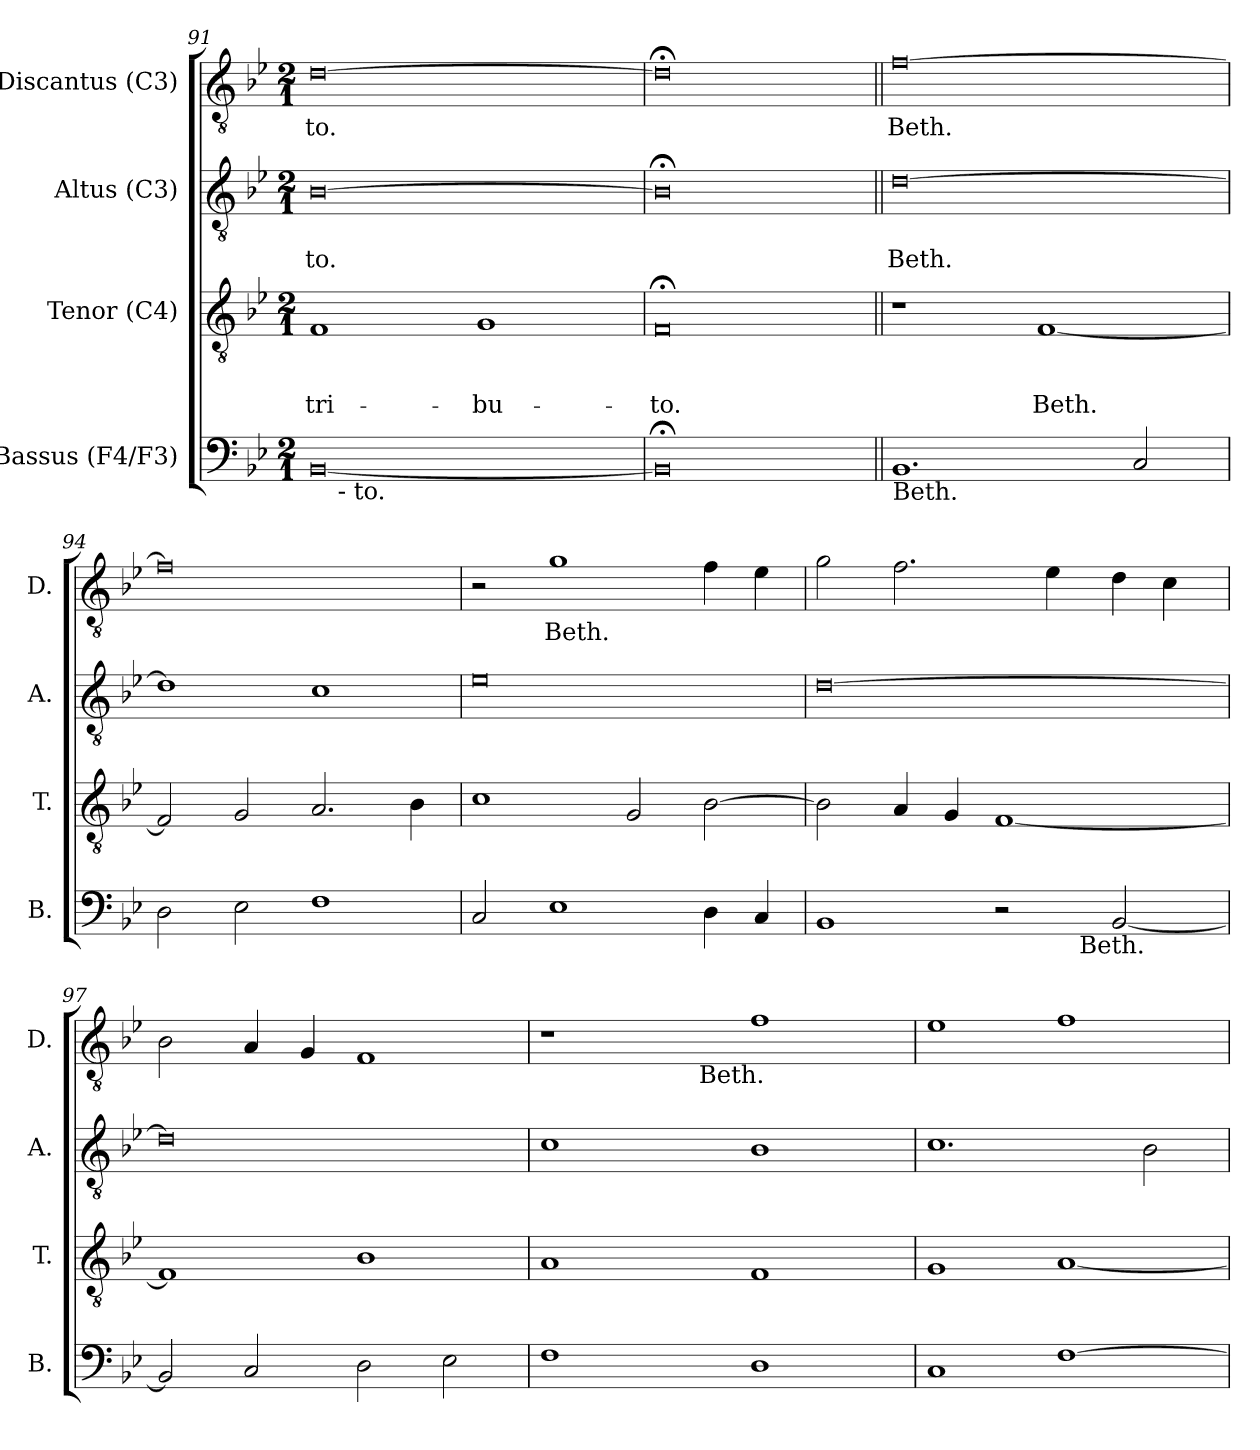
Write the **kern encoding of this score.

**kern	**kern	**text	**text	**text	**kern	**text	**text	**kern	**text
*part4	*part3	*part3	*part3	*part3	*part2	*part2	*part2	*part1	*part1
*staff4	*staff3	*staff3	*staff3	*staff3	*staff2	*staff2	*staff2	*staff1	*staff1
*I"Bassus (F4/F3)	*I"Tenor (C4)	*	*	*	*I"Altus (C3)	*	*	*I"Discantus (C3)	*
*I'B.	*I'T.	*	*	*	*I'A.	*	*	*I'D.	*
!!LO:PB:g=z
*clefF4	*clefGv2	*	*	*	*clefGv2	*	*	*clefGv2	*
*k[b-e-]	*k[b-e-]	*	*	*	*k[b-e-]	*	*	*k[b-e-]	*
*B-:	*B-:	*	*	*	*B-:	*	*	*B-:	*
*M2/1	*M2/1	*	*	*	*M2/1	*	*	*M2/1	*
=91	=91	=91	=91	=91	=91	=91	=91	=91	=91
!	!	!	!	!LO:LY:b	!	!	!LO:LY:b	!	!LO:LY:b:rj
*^	*	*	*	*	*	*	*	*	*
[<0BB-	16ryy	1F	.	.	tri-	[>0B-	.	-to.	[>0d	-to.
!	!LO:TX:b:t=- to.	!	!	!	!	!	!	!	!	!
.	1ryy	.	.	.	.	.	.	.	.	.
!	!	!	!	!	!LO:LY:b	!	!	!	!	!
.	.	1G	.	.	-bu-	.	.	.	.	.
.	2...ryy	.	.	.	.	.	.	.	.	.
=92	=92	=92	=92	=92	=92	=92	=92	=92	=92	=92
!	!	!	!	!	!LO:LY:b:rj	!	!	!	!	!
*v	*v	*	*	*	*	*	*	*	*	*
0BB-;]	0F;	.	.	-to.	0B-;<]	.	.	0d;<]	.
=93||	=93||	=93||	=93||	=93||	=93||	=93||	=93||	=93||	=93||
!LO:TX:b:t=Beth.	!	!	!	!	!	!	!	!	!
!	!	!	!	!	!	!	!LO:LY:b	!	!LO:LY:b
1.BB-	1r	.	.	.	[>0d	.	Beth.	[>0f	Beth.
!	!	!	!	!LO:LY:b	!	!	!	!	!
.	[<1F	.	.	Beth.	.	.	.	.	.
2C/	.	.	.	.	.	.	.	.	.
=94	=94	=94	=94	=94	=94	=94	=94	=94	=94
2D\	2F/]	.	.	.	1d]	.	.	0f]	.
2E-\	2G/	.	.	.	.	.	.	.	.
1F	2.A/	.	.	.	1c	.	.	.	.
.	4B-\	.	.	.	.	.	.	.	.
=95	=95	=95	=95	=95	=95	=95	=95	=95	=95
2C/	1c	.	.	.	0e-	.	.	2r	.
!	!	!	!	!	!	!	!	!	!LO:LY:b
1E-	.	.	.	.	.	.	.	1g	Beth.
.	2G/	.	.	.	.	.	.	.	.
4D\	[<2B-\	.	.	.	.	.	.	4f\	.
4C/	.	.	.	.	.	.	.	4e-\	.
!!LO:LB:g=z
=96	=96	=96	=96	=96	=96	=96	=96	=96	=96
*^	*	*	*	*	*	*	*	*	*
1BB-	1ryy	2B-\]	.	.	.	[>0d	.	.	2g\	.
.	.	4A/	.	.	.	.	.	.	2.f\	.
.	.	4G/	.	.	.	.	.	.	.	.
2r	4.ryy	[<1F	.	.	.	.	.	.	.	.
.	.	.	.	.	.	.	.	.	4e-\	.
!	!LO:TX:b:t=Beth.	!	!	!	!	!	!	!	!	!
.	2ryy	.	.	.	.	.	.	.	.	.
[<2BB-/	.	.	.	.	.	.	.	.	4d\	.
.	.	.	.	.	.	.	.	.	4c\	.
.	8ryy	.	.	.	.	.	.	.	.	.
*v	*v	*	*	*	*	*	*	*	*	*
=97	=97	=97	=97	=97	=97	=97	=97	=97	=97
2BB-/]	1F]	.	.	.	0d]	.	.	2B-\	.
2C/	.	.	.	.	.	.	.	4A/	.
.	.	.	.	.	.	.	.	4G/	.
2D\	1B-	.	.	.	.	.	.	1F	.
2E-\	.	.	.	.	.	.	.	.	.
=98	=98	=98	=98	=98	=98	=98	=98	=98	=98
*	*	*	*	*	*	*	*	*^	*
1F	1A	.	.	.	1c	.	.	1r	2ryy	.
.	.	.	.	.	.	.	.	.	4ryy	.
.	.	.	.	.	.	.	.	.	32ryy	.
!	!	!	!	!	!	!	!	!	!LO:TX:b:t=Beth.	!
.	.	.	.	.	.	.	.	.	1ryy	.
1D	1F	.	.	.	1B-	.	.	1f	.	.
.	.	.	.	.	.	.	.	.	8..ryy	.
*	*	*	*	*	*	*	*	*v	*v	*
=99	=99	=99	=99	=99	=99	=99	=99	=99	=99
1C	1G	.	.	.	1.c	.	.	1e-	.
[>1F	[<1A	.	.	.	.	.	.	1f	.
.	.	.	.	.	2B-\	.	.	.	.
=	=	=	=	=	=	=	=	=	=
*-	*-	*-	*-	*-	*-	*-	*-	*-	*-
